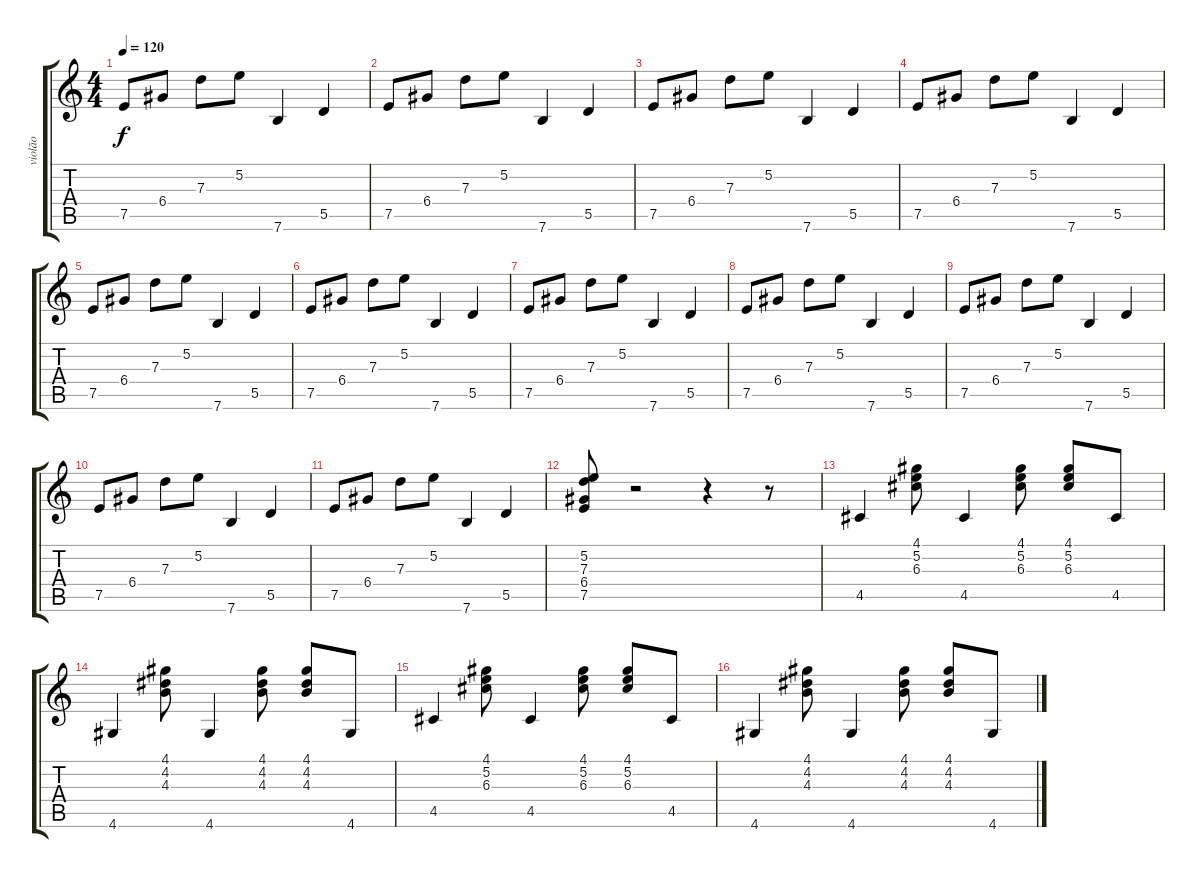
\track ("violão" "violão") {instrument acousticguitarsteel}
\staff {score tabs}
\tuning (E4 B3 G3 D3 A2 E2) {hide}
\ts (4 4)
\tempo 120
\clef g2
\ks c
7.5.8{dy f} 6.4.8 7.3.8 5.2.8 7.6.4 5.5.4 |
7.5.8 6.4.8 7.3.8 5.2.8 7.6.4 5.5.4 |
7.5.8 6.4.8 7.3.8 5.2.8 7.6.4 5.5.4 |
7.5.8 6.4.8 7.3.8 5.2.8 7.6.4 5.5.4 |
7.5.8 6.4.8 7.3.8 5.2.8 7.6.4 5.5.4 |
7.5.8 6.4.8 7.3.8 5.2.8 7.6.4 5.5.4 |
7.5.8 6.4.8 7.3.8 5.2.8 7.6.4 5.5.4 |
7.5.8 6.4.8 7.3.8 5.2.8 7.6.4 5.5.4 |
7.5.8 6.4.8 7.3.8 5.2.8 7.6.4 5.5.4 |
7.5.8 6.4.8 7.3.8 5.2.8 7.6.4 5.5.4 |
7.5.8 6.4.8 7.3.8 5.2.8 7.6.4 5.5.4 |
(5.2 7.3 6.4 7.5).8 r.2 r.4 r.8 |
4.5.4 (4.1 5.2 6.3).8 4.5.4 (4.1 5.2 6.3).8 (4.1 5.2 6.3).8 4.5.8 |
4.6.4 (4.1 4.2 4.3).8 4.6.4 (4.1 4.2 4.3).8 (4.1 4.2 4.3).8 4.6.8 |
4.5.4 (4.1 5.2 6.3).8 4.5.4 (4.1 5.2 6.3).8 (4.1 5.2 6.3).8 4.5.8 |
4.6.4 (4.1 4.2 4.3).8 4.6.4 (4.1 4.2 4.3).8 (4.1 4.2 4.3).8 4.6.8
